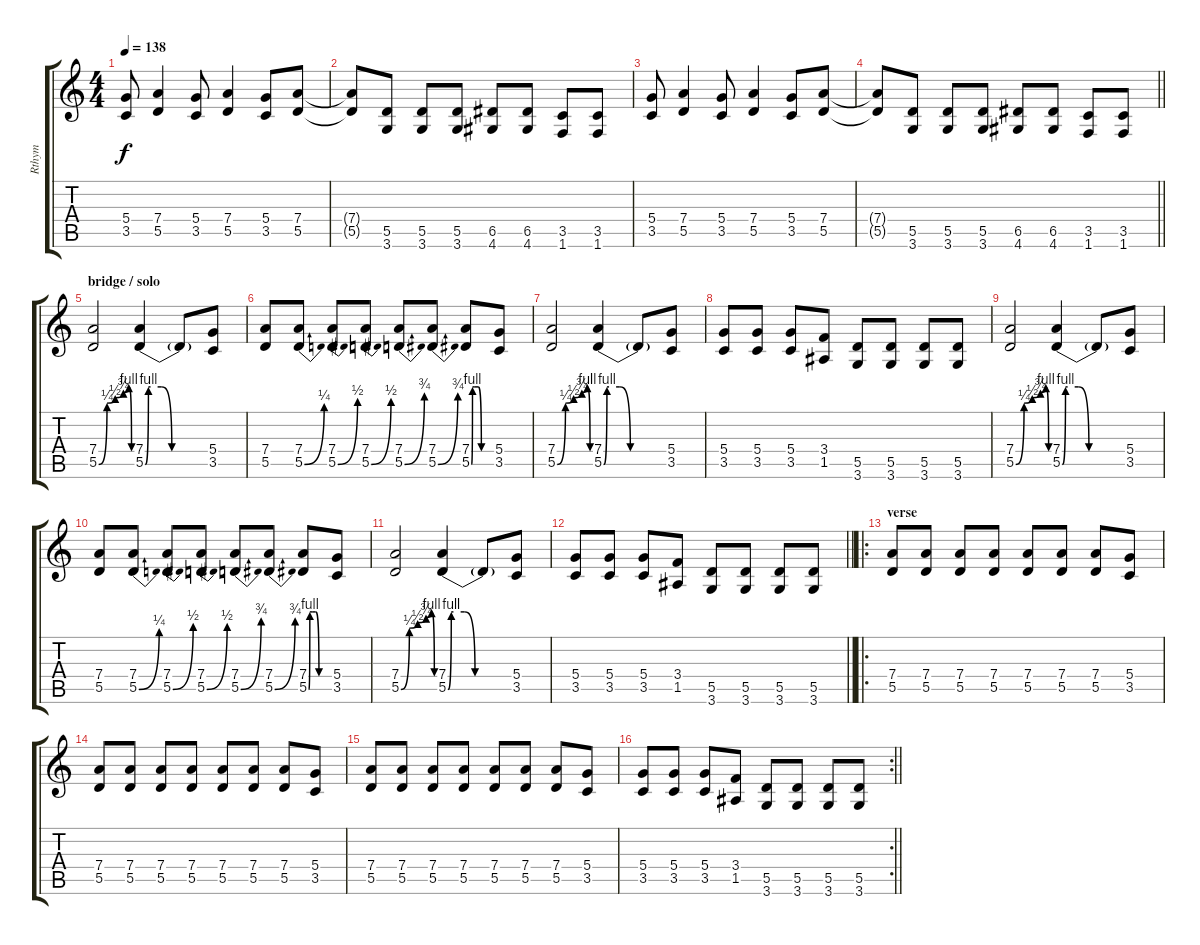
\track ("Rthym" "Rthym") {instrument distortionguitar}
\staff {score tabs}
\tuning (E4 B3 G3 D3 A2 E2) {hide}
\ts (4 4)
\tempo 138
\clef g2
\ks c
(5.4 3.5).8{dy f} (7.4 5.5).4 (5.4 3.5).8 (7.4 5.5).4 (5.4 3.5).8 (7.4 5.5).8 |
(7.4{t} 5.5{t}).8 (5.5 3.6).8 (5.5 3.6).8 (5.5 3.6).8 (6.5 4.6).8 (6.5 4.6).8 (3.5 1.6).8 (3.5 1.6).8 |
(5.4 3.5).8 (7.4 5.5).4 (5.4 3.5).8 (7.4 5.5).4 (5.4 3.5).8 (7.4 5.5).8 |
\barLineRight lightlight
(7.4{t} 5.5{t}).8 (5.5 3.6).8 (5.5 3.6).8 (5.5 3.6).8 (6.5 4.6).8 (6.5 4.6).8 (3.5 1.6).8 (3.5 1.6).8 |
\section ("" "bridge / solo")
(7.4 5.5{be (custom 0 0 15 1 30 2 45 3 55 4 60 0)}).2 (7.4 5.5{be (custom 0 0 3 4 5 4 15 4 25 0 60 0)}).4 5.5{t}.8 (5.4 3.5).8 |
(7.4 5.5).8 (7.4 5.5{be (bend 0 0 60 1)}).8 (7.4 5.5{be (bend 0 0 60 2)}).8 (7.4 5.5{be (bend 0 0 60 2)}).8 (7.4 5.5{be (bend 0 0 60 3)}).8 (7.4 5.5{be (bend 0 0 60 3)}).8 (7.4 5.5{be (custom 0 0 3 4 10 4 20 4 30 0 60 0)}).8 (5.4 3.5).8 |
(7.4 5.5{be (custom 0 0 15 1 30 2 45 3 55 4 60 0)}).2 (7.4 5.5{be (custom 0 0 3 4 5 4 15 4 25 0 60 0)}).4 5.5{t}.8 (5.4 3.5).8 |
(5.4 3.5).8 (5.4 3.5).8 (5.4 3.5).8 (3.4 1.5).8 (5.5 3.6).8 (5.5 3.6).8 (5.5 3.6).8 (5.5 3.6).8 |
(7.4 5.5{be (custom 0 0 15 1 30 2 45 3 55 4 60 0)}).2 (7.4 5.5{be (custom 0 0 3 4 5 4 15 4 25 0 60 0)}).4 5.5{t}.8 (5.4 3.5).8 |
(7.4 5.5).8 (7.4 5.5{be (bend 0 0 60 1)}).8 (7.4 5.5{be (bend 0 0 60 2)}).8 (7.4 5.5{be (bend 0 0 60 2)}).8 (7.4 5.5{be (bend 0 0 60 3)}).8 (7.4 5.5{be (bend 0 0 60 3)}).8 (7.4 5.5{be (custom 0 0 3 4 10 4 20 4 30 0 60 0)}).8 (5.4 3.5).8 |
(7.4 5.5{be (custom 0 0 15 1 30 2 45 3 55 4 60 0)}).2 (7.4 5.5{be (custom 0 0 3 4 5 4 15 4 25 0 60 0)}).4 5.5{t}.8 (5.4 3.5).8 |
\barLineRight lightlight
(5.4 3.5).8 (5.4 3.5).8 (5.4 3.5).8 (3.4 1.5).8 (5.5 3.6).8 (5.5 3.6).8 (5.5 3.6).8 (5.5 3.6).8 |
\ro
\section ("" "verse")
(7.4 5.5).8 (7.4 5.5).8 (7.4 5.5).8 (7.4 5.5).8 (7.4 5.5).8 (7.4 5.5).8 (7.4 5.5).8 (5.4 3.5).8 |
(7.4 5.5).8 (7.4 5.5).8 (7.4 5.5).8 (7.4 5.5).8 (7.4 5.5).8 (7.4 5.5).8 (7.4 5.5).8 (5.4 3.5).8 |
(7.4 5.5).8 (7.4 5.5).8 (7.4 5.5).8 (7.4 5.5).8 (7.4 5.5).8 (7.4 5.5).8 (7.4 5.5).8 (5.4 3.5).8 |
\rc 2
\barLineRight lightlight
(5.4 3.5).8 (5.4 3.5).8 (5.4 3.5).8 (3.4 1.5).8 (5.5 3.6).8 (5.5 3.6).8 (5.5 3.6).8 (5.5 3.6).8
